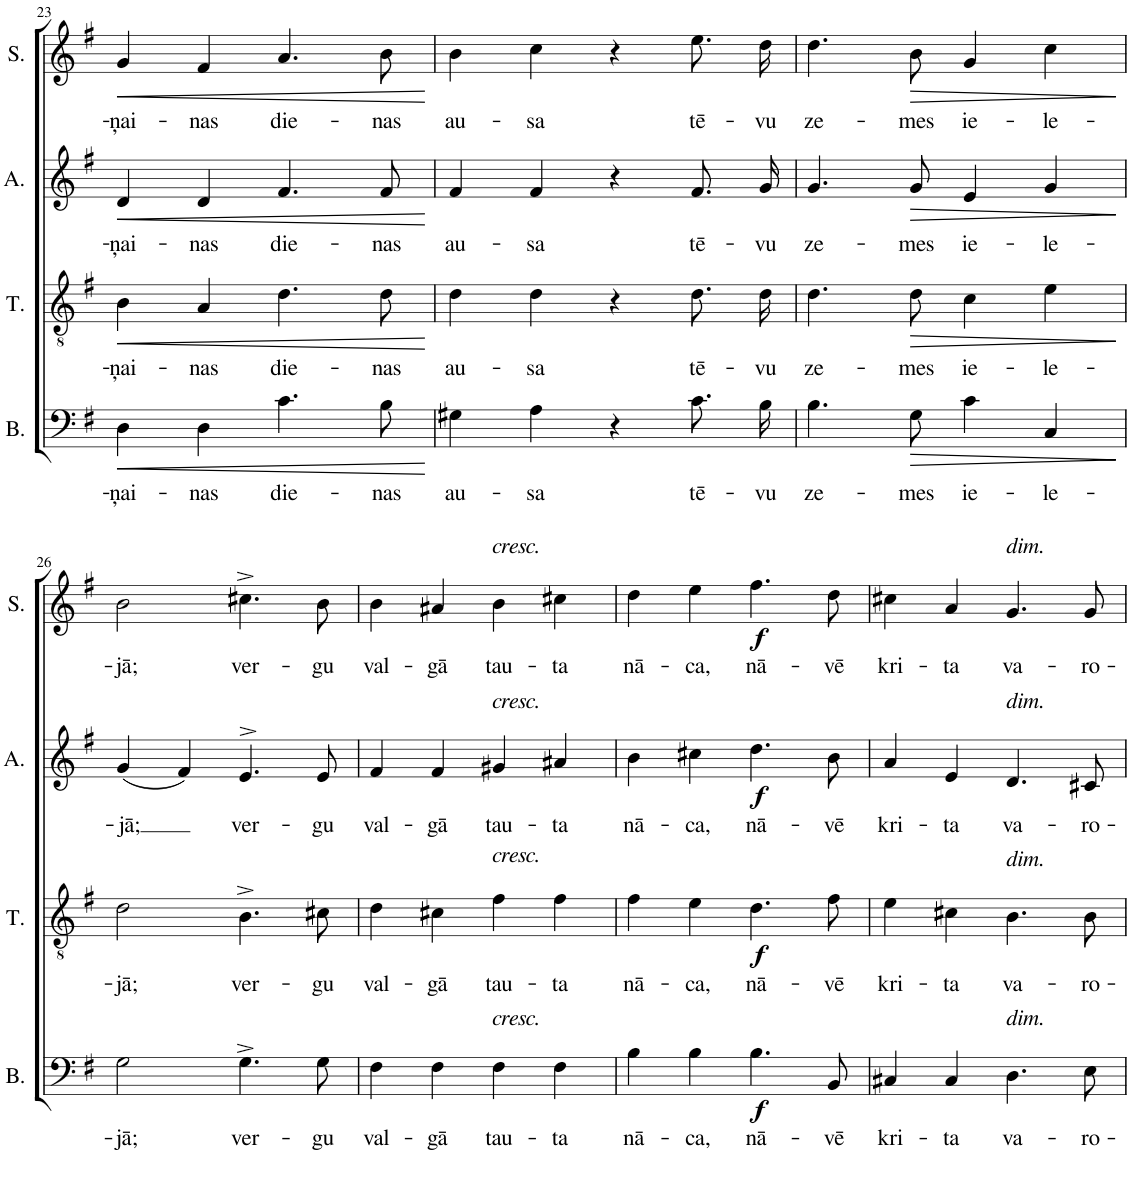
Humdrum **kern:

**kern	**text	**dynam	**kern	**text	**dynam	**kern	**text	**dynam	**kern	**text	**dynam
*part4	*part4	*part4	*part3	*part3	*part3	*part2	*part2	*part2	*part1	*part1	*part1
*staff4	*staff4	*staff4	*staff3	*staff3	*staff3	*staff2	*staff2	*staff2	*staff1	*staff1	*staff1
*I"Bass	*	*	*I"Tenor	*	*	*I"Alto	*	*	*I"Soprano	*	*
*I'B.	*	*	*I'T.	*	*	*I'A.	*	*	*I'S.	*	*
!!LO:PB:g=z
*clefF4	*	*	*clefGv2	*	*	*clefG2	*	*	*clefG2	*	*
*k[f#]	*	*	*k[f#]	*	*	*k[f#]	*	*	*k[f#]	*	*
*M4/4	*	*	*M4/4	*	*	*M4/4	*	*	*M4/4	*	*
=23	=23	=23	=23	=23	=23	=23	=23	=23	=23	=23	=23
!	!LO:LY:b	!LO:HP:b	!	!LO:LY:b	!LO:HP:b	!	!LO:LY:b	!LO:HP:b	!	!LO:LY:b	!LO:HP:b
4D\	-ņai-	<	4B\	-ņai-	<	4d/	-ņai-	<	4g/	-ņai-	<
!	!LO:LY:b	!	!	!LO:LY:b	!	!	!LO:LY:b	!	!	!LO:LY:b	!
4D\	-nas	.	4A/	-nas	.	4d/	-nas	.	4f#/	-nas	.
!	!LO:LY:b	!	!	!LO:LY:b	!	!	!LO:LY:b	!	!	!LO:LY:b	!
4.c\	die-	.	4.d\	die-	.	4.f#/	die-	.	4.a/	die-	.
!	!LO:LY:b	!	!	!LO:LY:b	!	!	!LO:LY:b	!	!	!LO:LY:b	!
8B\	-nas	.	8d\	-nas	.	8f#/	-nas	.	8b\	-nas	.
.	.	[	.	.	[	.	.	[	.	.	[
=24	=24	=24	=24	=24	=24	=24	=24	=24	=24	=24	=24
!	!LO:LY:b	!	!	!LO:LY:b	!	!	!LO:LY:b	!	!	!LO:LY:b	!
4G#X\	au-	.	4d\	au-	.	4f#/	au-	.	4b\	au-	.
!	!LO:LY:b	!	!	!LO:LY:b	!	!	!LO:LY:b	!	!	!LO:LY:b	!
4A\	-sa	.	4d\	-sa	.	4f#/	-sa	.	4cc\	-sa	.
4r	.	.	4r	.	.	4r	.	.	4r	.	.
!	!LO:LY:b	!	!	!LO:LY:b	!	!	!LO:LY:b	!	!	!LO:LY:b	!
8.c\L	tē-	.	8.d\L	tē-	.	8.f#/L	tē-	.	8.ee\L	tē-	.
!	!LO:LY:b	!	!	!LO:LY:b	!	!	!LO:LY:b	!	!	!LO:LY:b	!
16B\Jk	-vu	.	16d\Jk	-vu	.	16g/Jk	-vu	.	16dd\Jk	-vu	.
=25	=25	=25	=25	=25	=25	=25	=25	=25	=25	=25	=25
!	!LO:LY:b	!	!	!LO:LY:b	!	!	!LO:LY:b	!	!	!LO:LY:b	!
4.B\	ze-	.	4.d\	ze-	.	4.g/	ze-	.	4.dd\	ze-	.
!	!LO:LY:b	!LO:HP:b	!	!LO:LY:b	!LO:HP:b	!	!LO:LY:b	!LO:HP:b	!	!LO:LY:b	!LO:HP:b
8G\	-mes	>	8d\	-mes	>	8g/	-mes	>	8b\	-mes	>
!	!LO:LY:b	!	!	!LO:LY:b	!	!	!LO:LY:b	!	!	!LO:LY:b	!
4c\	ie-	.	4c\	ie-	.	4e/	ie-	.	4g/	ie-	.
!	!LO:LY:b	!	!	!LO:LY:b	!	!	!LO:LY:b	!	!	!LO:LY:b	!
4C/	-le-	.	4e\	-le-	.	4g/	-le-	.	4cc\	-le-	.
.	.	]	.	.	]	.	.	]	.	.	]
!!LO:LB:g=z
=26	=26	=26	=26	=26	=26	=26	=26	=26	=26	=26	=26
!	!LO:LY:b	!	!	!LO:LY:b	!	!	!LO:LY:b	!	!	!LO:LY:b	!
2G\	-jā;	.	2d\	-jā;	.	(4g/	-jā;	.	2b\	-jā;	.
.	.	.	.	.	.	4f#/)	.	.	.	.	.
!	!LO:LY:b	!	!	!LO:LY:b	!	!	!LO:LY:b	!	!	!LO:LY:b	!
4.G^\	ver-	.	4.B^\	ver-	.	4.e^>/	ver-	.	4.cc#X^\	ver-	.
!	!LO:LY:b	!	!	!LO:LY:b	!	!	!LO:LY:b	!	!	!LO:LY:b	!
8G\	-gu	.	8c#X\	-gu	.	8e/	-gu	.	8b\	-gu	.
=27	=27	=27	=27	=27	=27	=27	=27	=27	=27	=27	=27
!	!LO:LY:b	!	!	!LO:LY:b	!	!	!LO:LY:b	!	!	!LO:LY:b	!
4F#\	val-	.	4d\	val-	.	4f#/	val-	.	4b\	val-	.
!	!LO:LY:b	!	!	!LO:LY:b	!	!	!LO:LY:b	!	!	!LO:LY:b	!
4F#\	-gā	.	4c#X\	-gā	.	4f#/	-gā	.	4a#X/	-gā	.
!	!	!	!	!	!	!	!	!	!LO:TX:a:i:t=cresc.	!	!
!	!	!	!	!	!	!LO:TX:a:i:t=cresc.	!	!	!	!	!
!	!	!	!LO:TX:a:i:t=cresc.	!	!	!	!	!	!	!	!
!LO:TX:a:i:t=cresc.	!	!	!	!	!	!	!	!	!	!	!
!	!LO:LY:b	!	!	!LO:LY:b	!	!	!LO:LY:b	!	!	!LO:LY:b	!
4F#\	tau-	.	4f#\	tau-	.	4g#X/	tau-	.	4b\	tau-	.
!	!LO:LY:b	!	!	!LO:LY:b	!	!	!LO:LY:b	!	!	!LO:LY:b	!
4F#\	-ta	.	4f#\	-ta	.	4a#X/	-ta	.	4cc#X\	-ta	.
=28	=28	=28	=28	=28	=28	=28	=28	=28	=28	=28	=28
!	!LO:LY:b	!	!	!LO:LY:b	!	!	!LO:LY:b	!	!	!LO:LY:b	!
4B\	nā-	.	4f#\	nā-	.	4b\	nā-	.	4dd\	nā-	.
!	!LO:LY:b	!	!	!LO:LY:b	!	!	!LO:LY:b	!	!	!LO:LY:b	!
4B\	-ca,	.	4e\	-ca,	.	4cc#X\	-ca,	.	4ee\	-ca,	.
!	!LO:LY:b	!LO:DY:b	!	!LO:LY:b	!LO:DY:b	!	!LO:LY:b	!LO:DY:b	!	!LO:LY:b	!LO:DY:b
4.B\	nā-	f	4.d\	nā-	f	4.dd\	nā-	f	4.ff#\	nā-	f
!	!LO:LY:b	!	!	!LO:LY:b	!	!	!LO:LY:b	!	!	!LO:LY:b	!
8BB/	-vē	.	8f#\	-vē	.	8b\	-vē	.	8dd\	-vē	.
=29	=29	=29	=29	=29	=29	=29	=29	=29	=29	=29	=29
!	!LO:LY:b	!	!	!LO:LY:b	!	!	!LO:LY:b	!	!	!LO:LY:b	!
4C#X/	kri-	.	4e\	kri-	.	4a/	kri-	.	4cc#X\	kri-	.
!	!LO:LY:b	!	!	!LO:LY:b	!	!	!LO:LY:b	!	!	!LO:LY:b	!
4C#/	-ta	.	4c#X\	-ta	.	4e/	-ta	.	4a/	-ta	.
!	!	!	!	!	!	!	!	!	!LO:TX:a:i:t=dim.	!	!
!	!	!	!	!	!	!LO:TX:a:i:t=dim.	!	!	!	!	!
!	!	!	!LO:TX:a:i:t=dim.	!	!	!	!	!	!	!	!
!LO:TX:a:i:t=dim.	!	!	!	!	!	!	!	!	!	!	!
!	!LO:LY:b	!	!	!LO:LY:b	!	!	!LO:LY:b	!	!	!LO:LY:b	!
4.D\	va-	.	4.B\	va-	.	4.d/	va-	.	4.g/	va-	.
!	!LO:LY:b	!	!	!LO:LY:b	!	!	!LO:LY:b	!	!	!LO:LY:b	!
8E\	-ro-	.	8B\	-ro-	.	8c#X/	-ro-	.	8g/	-ro-	.
=	=	=	=	=	=	=	=	=	=	=	=
*-	*-	*-	*-	*-	*-	*-	*-	*-	*-	*-	*-
